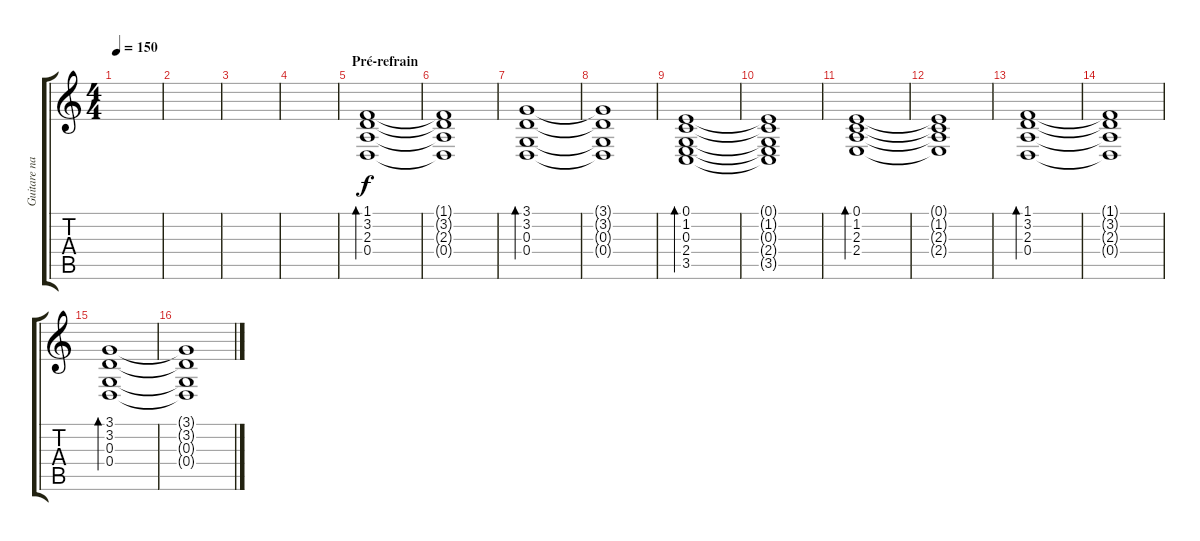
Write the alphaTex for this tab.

\track ("Guitare nappe" "Guitare na") {instrument synthstrings1}
\staff {score tabs}
\tuning (E4 B3 G3 D3 A2 E2) {hide}
\ts (4 4)
\tempo 150
\clef g2
\ks c
|
|
|
|
\section ("" "Pré-refrain")
(1.1 3.2 2.3 0.4).1{bd 240} |
(1.1{t} 3.2{t} 2.3{t} 0.4{t}).1 |
(3.1 3.2 0.3 0.4).1{bd 240} |
(3.1{t} 3.2{t} 0.3{t} 0.4{t}).1 |
(0.1 1.2 0.3 2.4 3.5).1{bd 240} |
(0.1{t} 1.2{t} 0.3{t} 2.4{t} 3.5{t}).1 |
(0.1 1.2 2.3 2.4).1{bd 240} |
(0.1{t} 1.2{t} 2.3{t} 2.4{t}).1 |
(1.1 3.2 2.3 0.4).1{bd 240} |
(1.1{t} 3.2{t} 2.3{t} 0.4{t}).1 |
(3.1 3.2 0.3 0.4).1{bd 240} |
(3.1{t} 3.2{t} 0.3{t} 0.4{t}).1
